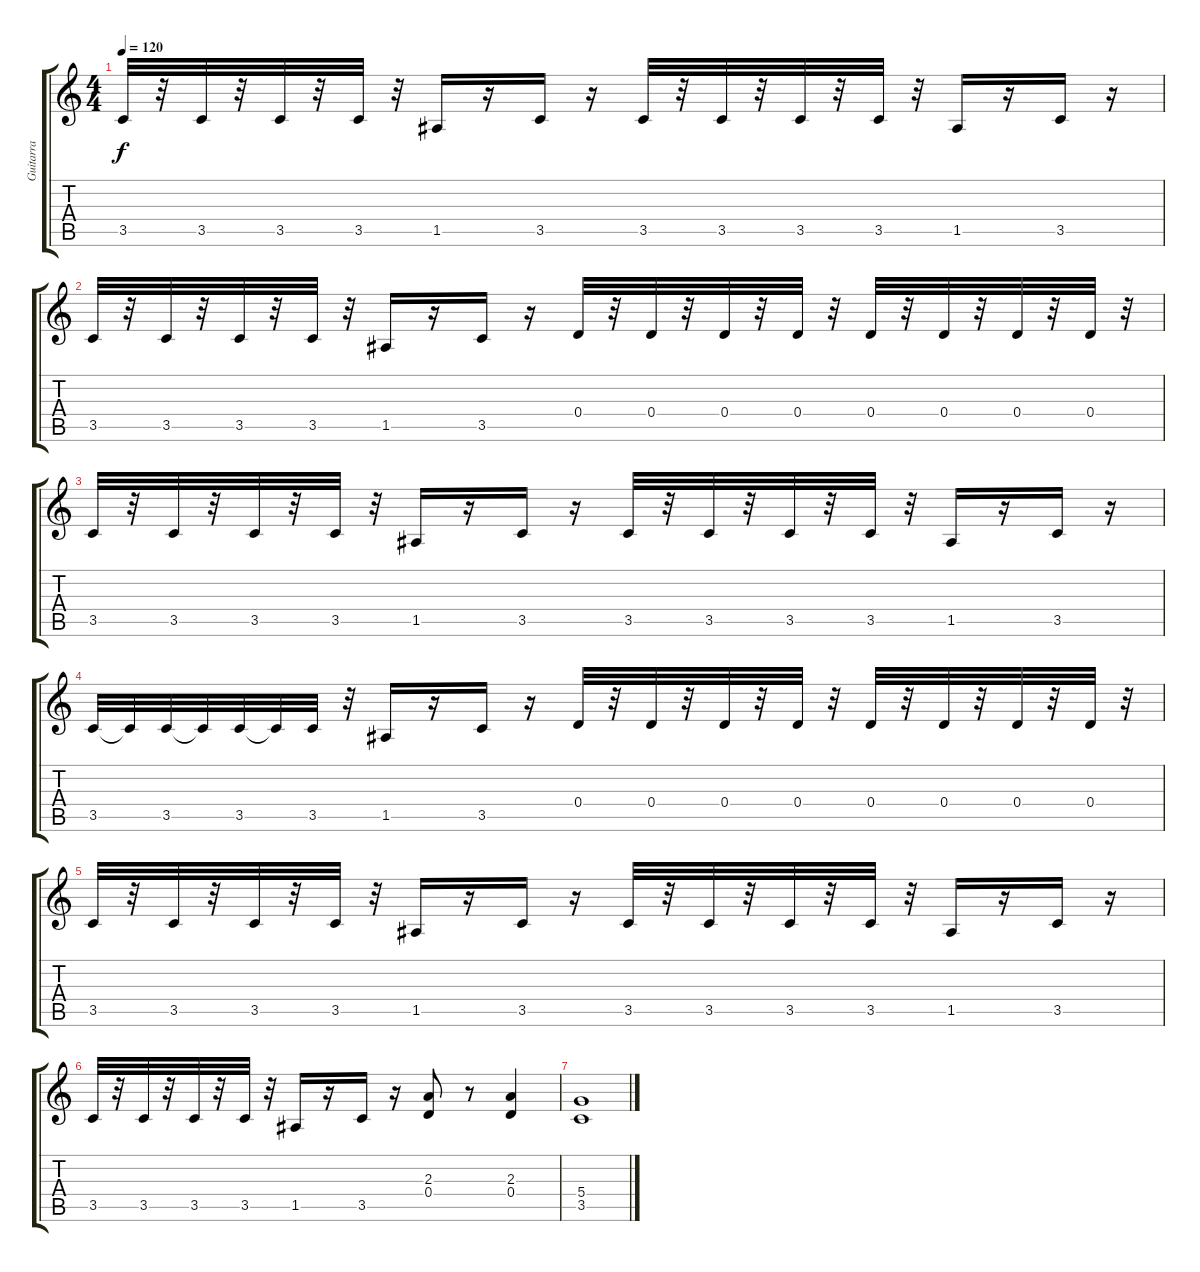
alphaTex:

\track ("Guitarra" "Guitarra") {instrument distortionguitar}
\staff {score tabs}
\tuning (E4 B3 G3 D3 A2 E2) {hide}
\ts (4 4)
\tempo 120
\clef g2
\ks c
3.5.32{dy f} r.32 3.5.32 r.32 3.5.32 r.32 3.5.32 r.32 1.5.16 r.16 3.5.16 r.16 3.5.32 r.32 3.5.32 r.32 3.5.32 r.32 3.5.32 r.32 1.5.16 r.16 3.5.16 r.16 |
3.5.32 r.32 3.5.32 r.32 3.5.32 r.32 3.5.32 r.32 1.5.16 r.16 3.5.16 r.16 0.4.32 r.32 0.4.32 r.32 0.4.32 r.32 0.4.32 r.32 0.4.32 r.32 0.4.32 r.32 0.4.32 r.32 0.4.32 r.32 |
3.5.32 r.32 3.5.32 r.32 3.5.32 r.32 3.5.32 r.32 1.5.16 r.16 3.5.16 r.16 3.5.32 r.32 3.5.32 r.32 3.5.32 r.32 3.5.32 r.32 1.5.16 r.16 3.5.16 r.16 |
3.5.32 3.5{t}.32 3.5.32 3.5{t}.32 3.5.32 3.5{t}.32 3.5.32 r.32 1.5.16 r.16 3.5.16 r.16 0.4.32 r.32 0.4.32 r.32 0.4.32 r.32 0.4.32 r.32 0.4.32 r.32 0.4.32 r.32 0.4.32 r.32 0.4.32 r.32 |
3.5.32 r.32 3.5.32 r.32 3.5.32 r.32 3.5.32 r.32 1.5.16 r.16 3.5.16 r.16 3.5.32 r.32 3.5.32 r.32 3.5.32 r.32 3.5.32 r.32 1.5.16 r.16 3.5.16 r.16 |
3.5.32 r.32 3.5.32 r.32 3.5.32 r.32 3.5.32 r.32 1.5.16 r.16 3.5.16 r.16 (2.3 0.4).8 r.8 (2.3 0.4).4 |
(5.4 3.5).1
